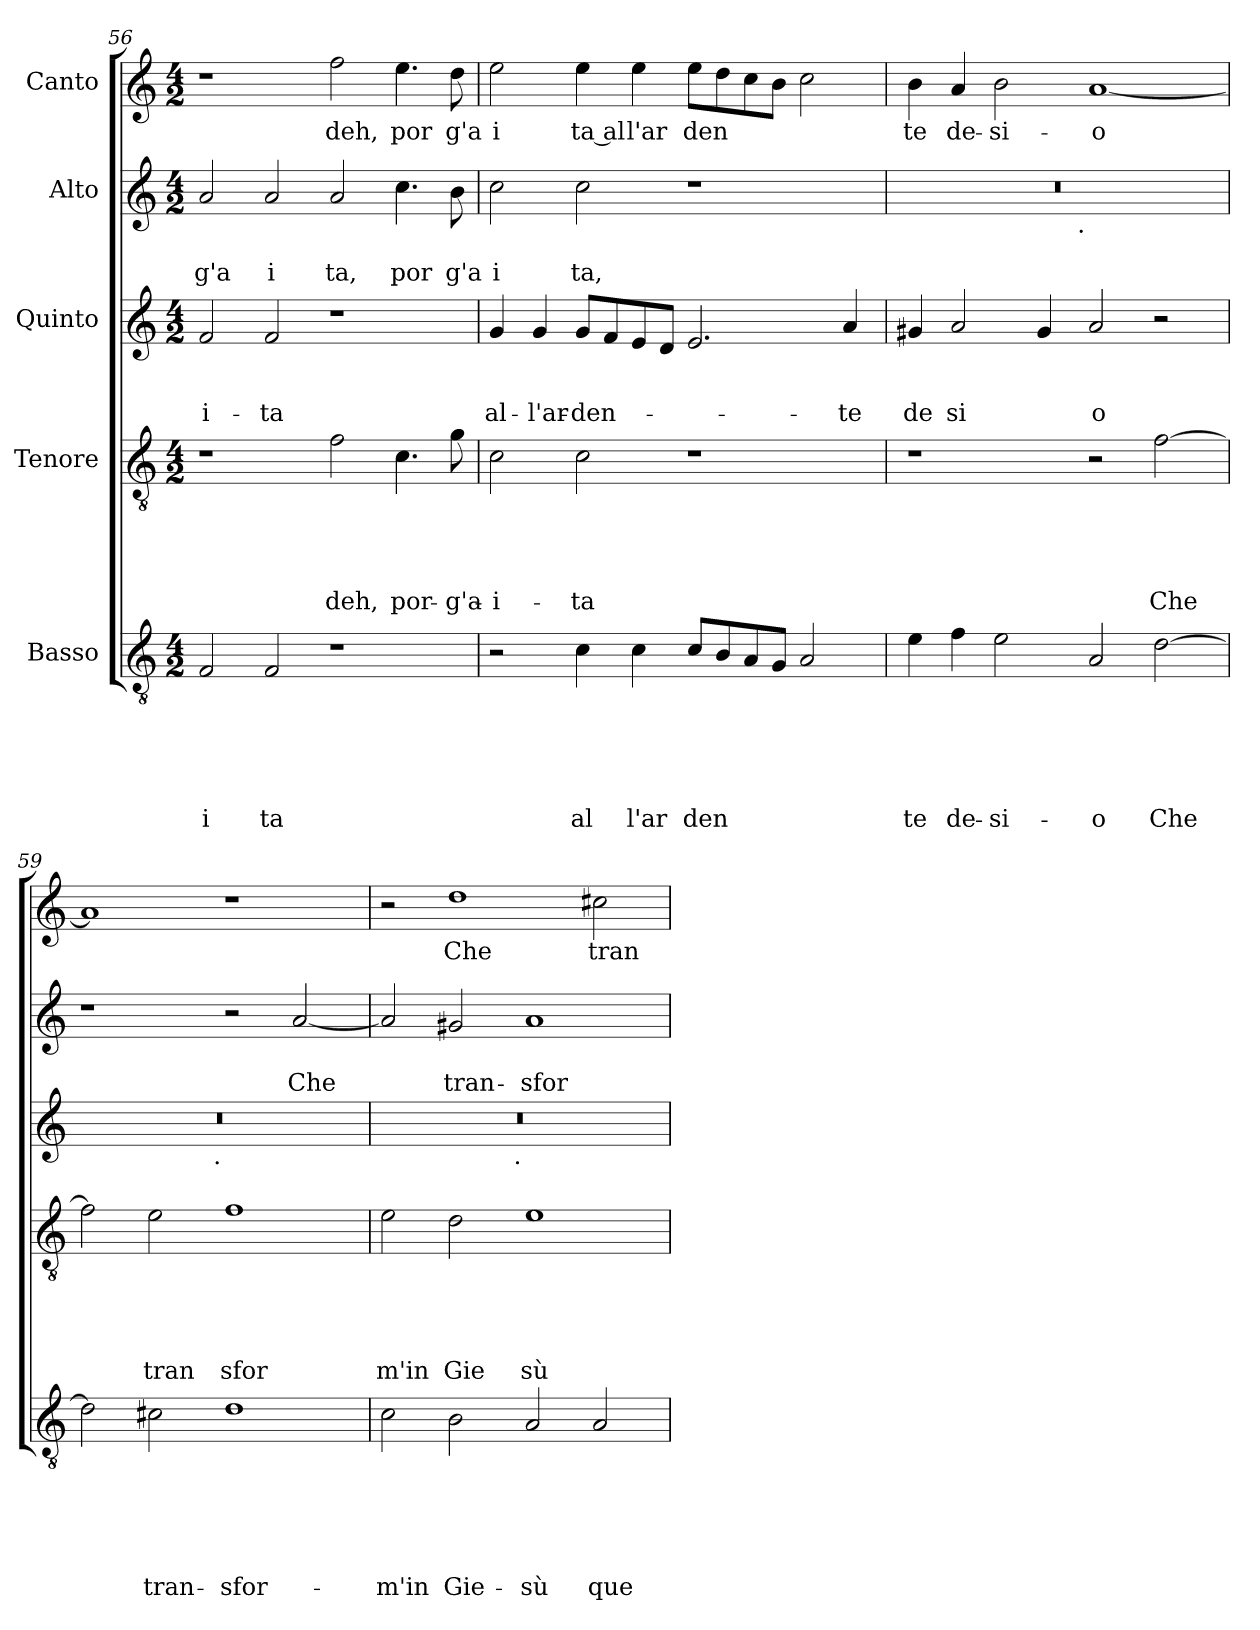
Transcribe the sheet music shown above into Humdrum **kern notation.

**kern	**text	**text	**text	**text	**text	**text	**kern	**text	**text	**text	**text	**text	**kern	**text	**text	**text	**kern	**text	**text	**kern	**text
*part5	*part5	*part5	*part5	*part5	*part5	*part5	*part4	*part4	*part4	*part4	*part4	*part4	*part3	*part3	*part3	*part3	*part2	*part2	*part2	*part1	*part1
*staff5	*staff5	*staff5	*staff5	*staff5	*staff5	*staff5	*staff4	*staff4	*staff4	*staff4	*staff4	*staff4	*staff3	*staff3	*staff3	*staff3	*staff2	*staff2	*staff2	*staff1	*staff1
*I"Basso	*	*	*	*	*	*	*I"Tenore	*	*	*	*	*	*I"Quinto	*	*	*	*I"Alto	*	*	*I"Canto	*
*clefGv2	*	*	*	*	*	*	*clefGv2	*	*	*	*	*	*clefG2	*	*	*	*clefG2	*	*	*clefG2	*
*k[]	*	*	*	*	*	*	*k[]	*	*	*	*	*	*k[]	*	*	*	*k[]	*	*	*k[]	*
*C:	*	*	*	*	*	*	*C:	*	*	*	*	*	*C:	*	*	*	*C:	*	*	*C:	*
*M4/2	*	*	*	*	*	*	*M4/2	*	*	*	*	*	*M4/2	*	*	*	*M4/2	*	*	*M4/2	*
=56	=56	=56	=56	=56	=56	=56	=56	=56	=56	=56	=56	=56	=56	=56	=56	=56	=56	=56	=56	=56	=56
!	!	!	!	!	!	!LO:LY:b	!	!	!	!	!	!	!	!	!	!LO:LY:b	!	!	!LO:LY:b	!	!
2F/	.	.	.	.	.	i	1r	.	.	.	.	.	2f/	.	.	-i-	2a/	.	g'a	1r	.
!	!	!	!	!	!	!LO:LY:b	!	!	!	!	!	!	!	!	!	!LO:LY:b	!	!	!LO:LY:b	!	!
2F/	.	.	.	.	.	ta	.	.	.	.	.	.	2f/	.	.	-ta	2a/	.	i	.	.
!	!	!	!	!	!	!	!	!	!	!	!	!LO:LY:b	!	!	!	!	!	!	!LO:LY:b	!	!LO:LY:b
1r	.	.	.	.	.	.	2f\	.	.	.	.	deh,	1r	.	.	.	2a/	.	ta,	2ff\	deh,
!	!	!	!	!	!	!	!	!	!	!	!	!LO:LY:b	!	!	!	!	!	!	!LO:LY:b	!	!LO:LY:b
.	.	.	.	.	.	.	4.c\	.	.	.	.	por-	.	.	.	.	4.cc\	.	por	4.ee\	por
!	!	!	!	!	!	!	!	!	!	!	!	!LO:LY:b	!	!	!	!	!	!	!LO:LY:b	!	!LO:LY:b
.	.	.	.	.	.	.	8g\	.	.	.	.	-g'a-	.	.	.	.	8b\	.	g'a	8dd\	g'a
=57	=57	=57	=57	=57	=57	=57	=57	=57	=57	=57	=57	=57	=57	=57	=57	=57	=57	=57	=57	=57	=57
!	!	!	!	!	!	!	!	!	!	!	!	!LO:LY:b	!	!	!	!LO:LY:b	!	!	!LO:LY:b	!	!LO:LY:b
2r	.	.	.	.	.	.	2c\	.	.	.	.	-i-	4g/	.	.	al-	2cc\	.	i	2ee\	i
!	!	!	!	!	!	!	!	!	!	!	!	!	!	!	!	!LO:LY:b	!	!	!	!	!
.	.	.	.	.	.	.	.	.	.	.	.	.	4g/	.	.	-l'ar-	.	.	.	.	.
!	!	!	!	!	!	!LO:LY:b	!	!	!	!	!	!LO:LY:b	!	!	!	!LO:LY:b	!	!	!LO:LY:b	!	!LO:LY:b:rj
4c\	.	.	.	.	.	al	2c\	.	.	.	.	-ta	8g/L	.	.	-den-	2cc\	.	ta,	4ee\	ta al
.	.	.	.	.	.	.	.	.	.	.	.	.	8f/	.	.	.	.	.	.	.	.
!	!	!	!	!	!	!LO:LY:b	!	!	!	!	!	!	!	!	!	!	!	!	!	!	!LO:LY:b
4c\	.	.	.	.	.	l'ar	.	.	.	.	.	.	8e/	.	.	.	.	.	.	4ee\	l'ar
.	.	.	.	.	.	.	.	.	.	.	.	.	8d/J	.	.	.	.	.	.	.	.
!	!	!	!	!	!	!LO:LY:b	!	!	!	!	!	!	!	!	!	!	!	!	!	!	!LO:LY:b
8c/L	.	.	.	.	.	den	1r	.	.	.	.	.	2.e/	.	.	.	1r	.	.	8ee\L	den
8B/	.	.	.	.	.	.	.	.	.	.	.	.	.	.	.	.	.	.	.	8dd\	.
8A/	.	.	.	.	.	.	.	.	.	.	.	.	.	.	.	.	.	.	.	8cc\	.
8G/J	.	.	.	.	.	.	.	.	.	.	.	.	.	.	.	.	.	.	.	8b\J	.
2A/	.	.	.	.	.	.	.	.	.	.	.	.	.	.	.	.	.	.	.	2cc\	.
!	!	!	!	!	!	!	!	!	!	!	!	!	!	!	!	!LO:LY:b	!	!	!	!	!
.	.	.	.	.	.	.	.	.	.	.	.	.	4a/	.	.	-te	.	.	.	.	.
!!LO:LB:g=z
=58	=58	=58	=58	=58	=58	=58	=58	=58	=58	=58	=58	=58	=58	=58	=58	=58	=58	=58	=58	=58	=58
!	!	!	!	!	!	!LO:LY:b	!	!	!	!	!	!	!	!	!	!LO:LY:b	!	!	!	!	!LO:LY:b
*	*	*	*	*	*	*	*	*	*	*	*	*	*	*	*	*	*^	*	*	*	*
4e\	.	.	.	.	.	te	1r	.	.	.	.	.	4g#X/	.	.	de	0r	2ryy	.	.	4b\	te
!	!	!	!	!	!	!LO:LY:b	!	!	!	!	!	!	!	!	!	!LO:LY:b	!	!	!	!	!	!LO:LY:b
4f\	.	.	.	.	.	de-	.	.	.	.	.	.	2a/	.	.	si	.	.	.	.	4a/	de-
!	!	!	!	!	!	!LO:LY:b	!	!	!	!	!	!	!	!	!	!	!	!	!	!	!	!LO:LY:b
2e\	.	.	.	.	.	-si-	.	.	.	.	.	.	.	.	.	.	.	4...ryy	.	.	2b\	-si-
.	.	.	.	.	.	.	.	.	.	.	.	.	4g#/	.	.	.	.	.	.	.	.	.
!	!	!	!	!	!	!	!	!	!	!	!	!	!	!	!	!	!	!LO:TX:b:t=.	!	!	!	!
.	.	.	.	.	.	.	.	.	.	.	.	.	.	.	.	.	.	1ryy	.	.	.	.
!	!	!	!	!	!	!LO:LY:b	!	!	!	!	!	!	!	!	!	!LO:LY:b	!	!	!	!	!	!LO:LY:b:rj
2A/	.	.	.	.	.	-o	2r	.	.	.	.	.	2a/	.	.	o	.	.	.	.	[<1a	-o
!	!	!	!	!	!	!LO:LY:b	!	!	!	!	!	!LO:LY:b	!	!	!	!	!	!	!	!	!	!
[>2d\	.	.	.	.	.	Che	[>2f\	.	.	.	.	Che	2r	.	.	.	.	.	.	.	.	.
.	.	.	.	.	.	.	.	.	.	.	.	.	.	.	.	.	.	32ryy	.	.	.	.
*	*	*	*	*	*	*	*	*	*	*	*	*	*	*	*	*	*v	*v	*	*	*	*
=59	=59	=59	=59	=59	=59	=59	=59	=59	=59	=59	=59	=59	=59	=59	=59	=59	=59	=59	=59	=59	=59
*	*	*	*	*	*	*	*	*	*	*	*	*	*^	*	*	*	*	*	*	*	*
2d\]	.	.	.	.	.	.	2f\]	.	.	.	.	.	0r	2ryy	.	.	.	1r	.	.	1a]	.
!	!	!	!	!	!	!LO:LY:b	!	!	!	!	!	!LO:LY:b	!	!	!	!	!	!	!	!	!	!
2c#X\	.	.	.	.	.	tran-	2e\	.	.	.	.	tran	.	4...ryy	.	.	.	.	.	.	.	.
!	!	!	!	!	!	!	!	!	!	!	!	!	!	!LO:TX:b:t=.	!	!	!	!	!	!	!	!
.	.	.	.	.	.	.	.	.	.	.	.	.	.	1ryy	.	.	.	.	.	.	.	.
!	!	!	!	!	!	!LO:LY:b	!	!	!	!	!	!LO:LY:b	!	!	!	!	!	!	!	!	!	!
1d	.	.	.	.	.	-sfor-	1f	.	.	.	.	sfor	.	.	.	.	.	2r	.	.	1r	.
!	!	!	!	!	!	!	!	!	!	!	!	!	!	!	!	!	!	!	!	!LO:LY:b	!	!
.	.	.	.	.	.	.	.	.	.	.	.	.	.	.	.	.	.	[<2a/	.	Che	.	.
.	.	.	.	.	.	.	.	.	.	.	.	.	.	32ryy	.	.	.	.	.	.	.	.
=60	=60	=60	=60	=60	=60	=60	=60	=60	=60	=60	=60	=60	=60	=60	=60	=60	=60	=60	=60	=60	=60	=60
!	!	!	!	!	!	!LO:LY:b	!	!	!	!	!	!LO:LY:b	!	!	!	!	!	!	!	!	!	!
2c\	.	.	.	.	.	-m'in	2e\	.	.	.	.	m'in	0r	2ryy	.	.	.	2a/]	.	.	2r	.
!	!	!	!	!	!	!LO:LY:b	!	!	!	!	!	!LO:LY:b	!	!	!	!	!	!	!	!LO:LY:b	!	!LO:LY:b
2B\	.	.	.	.	.	Gie-	2d\	.	.	.	.	Gie	.	4...ryy	.	.	.	2g#X/	.	tran-	1dd	Che
!	!	!	!	!	!	!	!	!	!	!	!	!	!	!LO:TX:b:t=.	!	!	!	!	!	!	!	!
.	.	.	.	.	.	.	.	.	.	.	.	.	.	1ryy	.	.	.	.	.	.	.	.
!	!	!	!	!	!	!LO:LY:b	!	!	!	!	!	!LO:LY:b	!	!	!	!	!	!	!	!LO:LY:b	!	!
2A/	.	.	.	.	.	-sù	1e	.	.	.	.	sù	.	.	.	.	.	1a	.	-sfor-	.	.
!	!	!	!	!	!	!LO:LY:b	!	!	!	!	!	!	!	!	!	!	!	!	!	!	!	!LO:LY:b
2A/	.	.	.	.	.	que-	.	.	.	.	.	.	.	.	.	.	.	.	.	.	2cc#X\	tran-
.	.	.	.	.	.	.	.	.	.	.	.	.	.	32ryy	.	.	.	.	.	.	.	.
*	*	*	*	*	*	*	*	*	*	*	*	*	*v	*v	*	*	*	*	*	*	*	*
=	=	=	=	=	=	=	=	=	=	=	=	=	=	=	=	=	=	=	=	=	=
*-	*-	*-	*-	*-	*-	*-	*-	*-	*-	*-	*-	*-	*-	*-	*-	*-	*-	*-	*-	*-	*-
